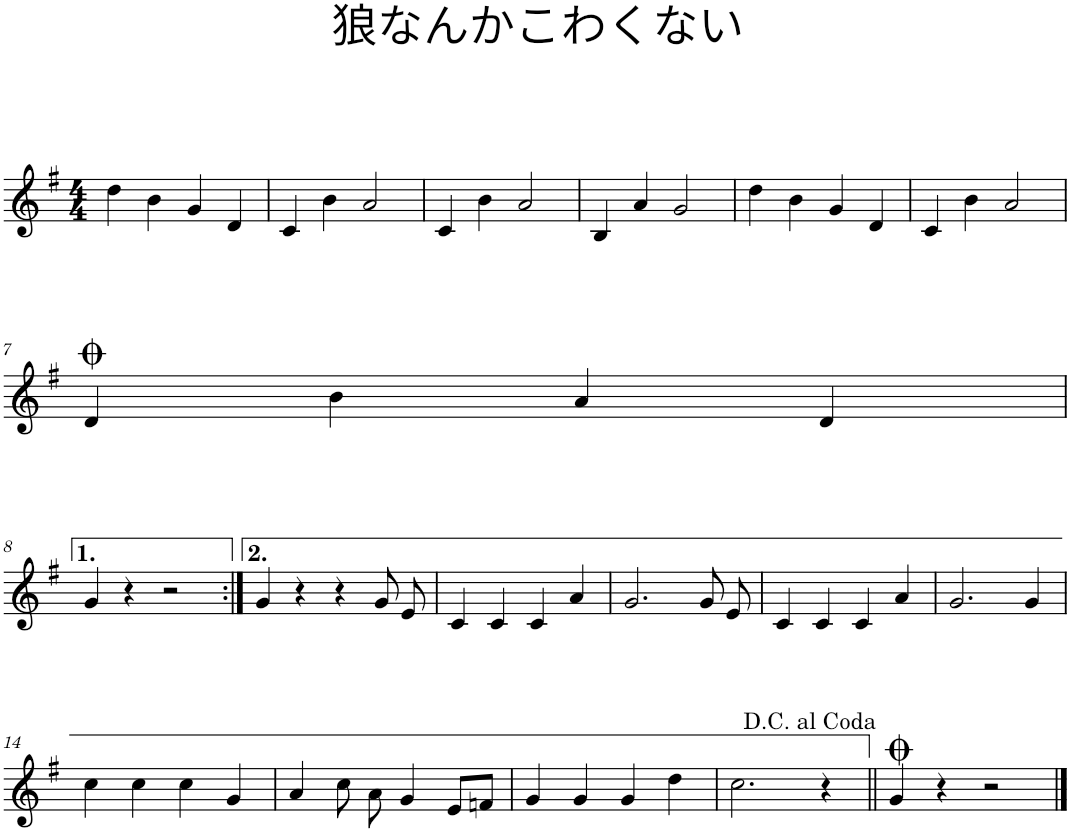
**kern
*part1
*staff1
*I"Piano
*I'Pno.
*clefG2
*k[f#]
*M4/4
=1
4dd\
4b\
4g/
4d/
=2
4c/
4b\
2a/
=3
4c/
4b\
2a/
=4
4B/
4a/
2g/
=5
4dd\
4b\
4g/
4d/
=6
4c/
4b\
2a/
!!LO:LB:g=z
=7
4d/
4b\
4a/
4d/
!!LO:LB:g=z
=8
4g/
4r
2r
=9:|!
4g/
4r
4r
8g/
8e/
=10
4c/
4c/
4c/
4a/
=11
2.g/
8g/
8e/
=12
4c/
4c/
4c/
4a/
=13
2.g/
4g/
!!LO:LB:g=z
=14
4cc\
4cc\
4cc\
4g/
=15
4a/
8cc\
8a\
4g/
8e/L
8fn/J
=16
4g/
4g/
4g/
4dd\
=17
2.cc\
4r
=18||
4g/
4r
2r
==
*-
